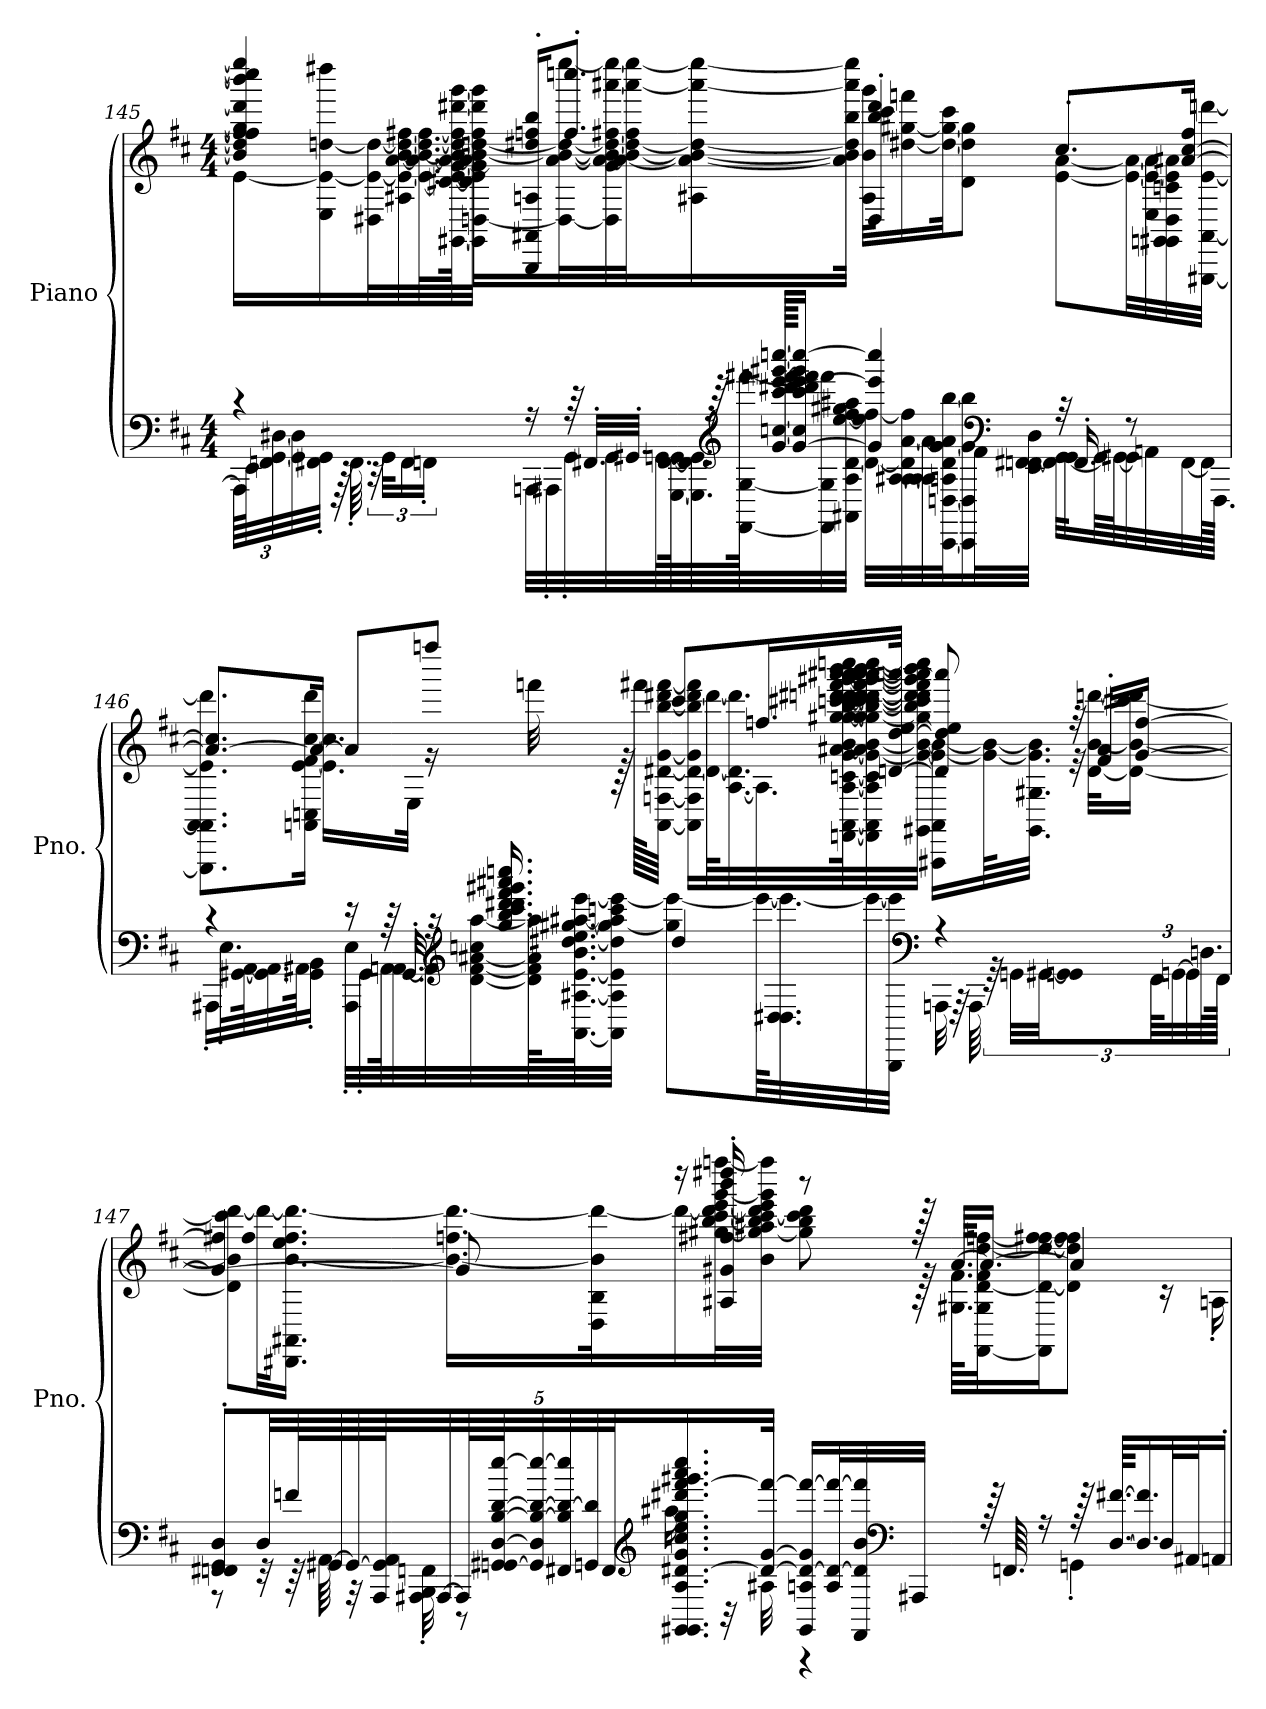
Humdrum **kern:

**kern	**kern
*part1	*part1
*staff2	*staff1
*I"Piano	*
*I'Pno.	*
!!LO:PB:g=z
*clefF4	*clefG2
*k[f#c#]	*k[f#c#]
*M4/4	*M4/4
=145	=145
*^	*
*	*Xbrackettup	*
*	*	*^
4r	96AAA#\LLLL]	4b/] 4dd#/] 4ff/] 4ff#/] 4gg/] 4ddd/] 4bbb/] 4cccc/] 4eeee/]	[16e\LL
.	96EE\J	.	.
.	48FFn\ [48GG\ [48D#X\	.	.
.	48GG\] 48D#\]	.	.
.	32FF#X\' 32GG\'JJJ	.	16E\ 16e\_ [16ddn\ 16dddd#X\
.	128r	.	.
.	64.FF#'\	.	.
*	*brackettup	*	*
.	48r	.	32D#X\ 32e\_ 32dd\_L
.	48GG\KLL	.	.
.	.	.	32A#X\ 32e\_ [32a\ [32b\ 32dd\_ [32ff#X\
.	24FF#\	.	.
.	.	.	64.e\_ 64.a\_ 64.b\_ 64.dd\_ 64.ff#\_L
.	24FFn'\JJ	.	.
.	.	.	[128GG#X\ [128d#X\ 128e\_ [128g\ 128a\_ 128b\_ 128dd\_ 128ff#\_ [128ddd#X\ [128ggg\JK
.	.	.	32GG#\] 32d#\] 32e\] 32g\_ 32a\] 32b\] 32dd\] 32ff#\] 32ddd#\] 32ggg\]JJJ
16r	32AAAn\LLL	16BBB/' 16AA#X/' 16An/' 16dd#X/' 16ffn/' 16bb/'KL	[16Dn\ 16g\] [16b\ [16ddn\LL
.	32AAA#X'\	.	.
64r	32GG'\	8.ff/' 8.ccccn/'J	32D\_ [32a\ 32b\_ 32dd\_ [32eeee\L
32.FF#X'/LLL	.	.	.
.	32GG\	.	32D\] 32g\ 32a\_ 32b\_ 32dd\_ [32ff#X\ [32aaa#X\ 32eeee\_
32.GG#X'/JJJ	64.GGn\L	.	32a\_ 32b\_ 32dd\_ 32ff#\] 32aaa#\_ 32eeee\_J
.	[128GGG\ [128FF#\ [128GG\K	.	.
.	64.GGG\] 64.FF#\] 64.GG\]	.	16A#X\ 16a\_ 16b\_ 16dd\_ 16aaa#\_ 16eeee\_
128r	.	.	.
*clefG2	*	*	*
[128g/ [128ccn/ [128ccc#/ [128ddd#X/ [128eee/ [128fffn/ [128ggg#X/ [128ccccn/KKKLL	[128FF#\ [128G\ [128fff#X\JK	.	.
16g/_ 16cc/] 16ccc#/] 16ddd#/] 16eee/_ 16fff/] 16ggg#/] 16cccc/_JJ	32FF#\] 32G\] 32fff#\]	.	.
.	32AA#X\ 32A\ [32d\ [32ee\ [32ff#\ 32gg#X\ 32aa#X\JJJ	.	32a\] 32b\] 32dd\] 32bb\ 32aaa#\] 32eeee\]JJk
4g/] 4eee/] 4cccc/]	32d\_ 32ee\] 32ff#\_LLL	4D/' 4bb/' 4ccc#/' 4ddd#/'	32A#\ 32b\ 32ggg\KLL
.	[32A\ [32A#X\ 32d\] [32a\ 32ff#\]	.	[16dd#X\ [16gg#X\ 16fffn\
.	32A\] 32A#\] 32a\_	.	.
.	[32CC#\ [32Dn\ 32An\ 32d\ [32g\ 32a\] [32bb\J	.	32dd#\_ 32gg#\_ 32ccc#\JK
.	16CC#\] 16D\] 16g\] 16bb\]	.	8d#\ 8dd#\] 8gg#\]J
.	32f#\L	.	.
*clefF4	*	*	*
.	32EE\ 32FFn\ [32FF#X\ 32D\JJJ	.	.
32r	32FF#\] 32GG\KLL	8.cc#'/L	[8e\ [8a\L
16.FF#'/	[16GG\	.	.
.	64GG\LL]	.	.
.	[64GG#X\J	.	.
8r	32GG#\]	.	32e\_ 32a\_LL
.	32AAn\	.	32E\ 32e\_ 32a\]
.	[32FF#\	[16a/ [16cc#/ 16ff#/Jk	32GGn\ 32GG#X\ 32D\ 32cn\ 32e\] 32a#X\
.	128FF#\KL]	.	[32GGG#X\ [32AA#\ [32e\ [32dddn\JJJ
.	64.FFF#\JJJJ	.	.
!!LO:LB:g=z	!!
=146	=146	=146	=146
4r	16AAA#X'\LL	8.a/_ 8.cc#/]L	8.GGG#\] 8.AA\ 8.AA#\] 8.e\] 8.ddd\]L
.	32.E'\L	.	.
.	[64GG#X\ [64AA\K	.	.
.	32.GG#\] 32.AA\]	.	.
.	64AA#X\JK	.	.
.	16GG#\' 16BB\'JJ	16a/Jk_	16AAn\ 16Cn\ [16e\ 16f#\ [16cc#\ 16ddd\Jk
16r	32AAA#\' 32E\'LLL	8a/L]	16.e\] 16.cc#\]LL
.	32GG#'\	.	.
64r	64AAn\K	.	.
32.GG#'/	[32.AA\	.	.
.	.	.	32E\JJk
32r	32AA\]	8ffffn/J	16r
*clefG2	*	*	*
16.gg/ 16.bb/ 16.ccc#/ 16.ddd/ 16.ddd#X/ 16.fff#/ 16.ggg#X/ 16.aaa#X/ 16.ccccn/	[32d\ [32f#\ [32a#X\ 32ccn\ [32aa\	.	.
.	128d\] 128f#\] 128a#\] 128aa\]KL	.	32fffn\
.	[64.AA\ [64.A#X\ [64.e\ 64.b\ [64.dd#X\ 64.ee\ [64.gg#X\ [64.aa#X\ [64.eee\J	.	.
.	32AA\] 32A#\] 32e\] 32dd#\] 32gg#\_ 32aa#\] 32cccn\ 32eee\_JJJ	.	128r
.	.	.	128fff#X\KLLLL
.	.	.	[64AA\ [64Fn\ [64d#X\ [64g\ [64bb\ [64ddd#X\ [64fff#\JJJJ
4dd#/	8gg#\] 8eee\_L	8ccc#/L	16AA\] 16F\] 16d#\_ 16g\] 16bb\] 16ddd#\_ 16fff#\]LL
.	.	.	64d#\_ 64ddd#\_KL
.	.	.	[32.A\ 32.d#\] 32.ddd#\]
.	64eee\KLL_	16.ffn/L	32.A\]
.	32.D\ 32.D#X\ 32.eee\_	.	.
.	.	.	[64FFn\ [64AA\ [64A\ [64cn\ [64g\ [64a#X\ [64b\ [64gg\ [64gg#X\ [64bb\ [64cccn\ [64ccc#X\ [64dddn\ [64ddd#X\ [64fff#\ [64ggg#X\ [64aaa\ [64aaa#X\ [64bbb\ [64ccccn\K
.	32eee\_	.	32FF\] 32AA\] 32A\] 32c\] 32g\_ 32a#\] 32b\_ 32gg\] 32gg#\_ 32bb\_ 32ccc\_ 32ccc#\] 32ddd\_ 32ddd#\_ 32fff#\_ 32ggg#\_ 32aaa\] 32aaa#\_ 32bbb\_ 32cccc\_
.	32BBB\ 32eee\]JJJ	[32dn/ [32dd/ [32ee/ [32aaan/JJk	32GG#X\ 32g\_ 32b\_ 32gg#\] 32bb\] 32ccc\] 32ddd\] 32ddd#\] 32fff#\] 32ggg#\] 32aaa#\] 32bbb\] 32cccc\]JJJ
*clefF4	*	*	*
4r	32AAAn\	8d/] 8dd/] 8ee/] 8aaa/]	16AAA#X\ 16AA\ 16g\_ 16b\_LL
.	64r	.	.
.	64AAA\	.	.
.	96r	.	64g\_ 64b\_KL
.	48.GGn\LLL	.	.
.	.	.	32.GG#\ 32.G#X\ 32.g\] 32.b\]JJJ
.	[48GG#X\	.	.
.	32GGn\ 32GG#\]	32r	32r
*	*Xbrackettup	*	*
.	96FF#\K	32f#/' 32a#/'KLL	[32d\ [32b\ [32dddn\KLL
.	[48GGn\	.	.
.	32GG\]	[16g/ [16ff/JJ	16d\_ 16b\_ [16ccc#X\ 16ddd\]JJ
.	64.Dn\L	.	.
.	128FF#\JJJJk	.	.
!!LO:LB:g=z	!!
=147	=147	=147	=147
8FFn/' 8FF#X/' 8GG/' 8D/'L	8r	4g/_ 4ff/]	8d\] 8b\] 8ff#X\ 8ccc#\] [8ddd\L
32D/LL	32r	.	32ddd\KL_
64fn/L	64r	.	16.DD#X\ 16.AA#X\ [16.b\ 16.ee\ 16.ff#\ 16.ddd\_JJ
[64GG#X/	64AA\	.	.
64GG#/_	32r	.	.
64AAA/ 64GG#/] 64AA/J	.	.	.
[32AAA/	32AAA#X\' 32BBB\' 32FFn\'	.	.
80AAA/L]	8r	8g/]	16.b\_ 16.ffn\ 16.ddd\_LL
80GGn/ [80GG#X/ [80D/ [80B/ [80d/ [80ee/J	.	.	.
40GG#/] 40D/] 40B/_ 40d/_ 40ee/_	.	.	.
40FF#X/ 40B/] 40d/_ 40ee/]	.	.	.
40GGn/ 40d/]	.	.	.
.	.	.	32D\ 32B\ 32b\] 32ddd\_K
40FF#/J	.	.	.
*clefG2	*	*	*
16.GG/ 16.GG#X/ 16.A/ [16.d#X/ 16.g/ 16.ccn/ 16.ee/ 16.gg/ 16.ddd#X/ [16.fff#/ 16.ggg#X/ 16.aaa/ 16.cccc#/	16aa#X\	16r	16ddd\_
.	32r	16A#X/' 16g#X/' 16ff#X/' 16bbb/' 16dddd#X/'	[32gg#X\ [32bb\ [32ccc#\ 32ddd\_ [32eee\ [32ggg\ [32ffffn\L
32d#/_ [32g/ 32fff#/_JJk	32A#X\	.	32b\ 32gg#\_ 32aa#X\ 32bb\] 32ccc#\_ 32ddd\] 32eee\] 32ggg\] 32ffff\]JJJ
16GG#/ 16An/ 16d#/_ 16g/] 16fff#/_LL	4r	8r	8gg#\] 8bb\ 8ccc#\] 8ddd\
32A/ 32d#/_ 32fff#/_L	.	.	.
32FF#/ 32d#/] 32b/ 32fff#/]	.	.	.
*clefF4	*	*	*
32AAA#X/JJJ	.	128r	128r
.	.	[64.a/KKLL	64.G#X\ 64.f#\KLLL
128r	.	16.a/JJ_	[32FF#\ 32G#\ [32d\ 32f#\ [32dd\ [32ffn\J
64.FFn/	.	.	.
16r	.	.	16FF#\] 16d\_ 16dd\_ 16ff\_ [16ff#X\J
128r	4GGn'\	4a/]	8d\] 8dd\] 8ff\] 8ff#\]J
[64.D/ [64.f#X/KKLL	.	.	.
16.D/] 16.f#/]	.	.	.
32D/L	.	.	16r
32AA#X/J	.	.	.
16AAn'/JJ	.	.	16An'\
*v	*v	*	*
*	*v	*v
=	=
*-	*-
